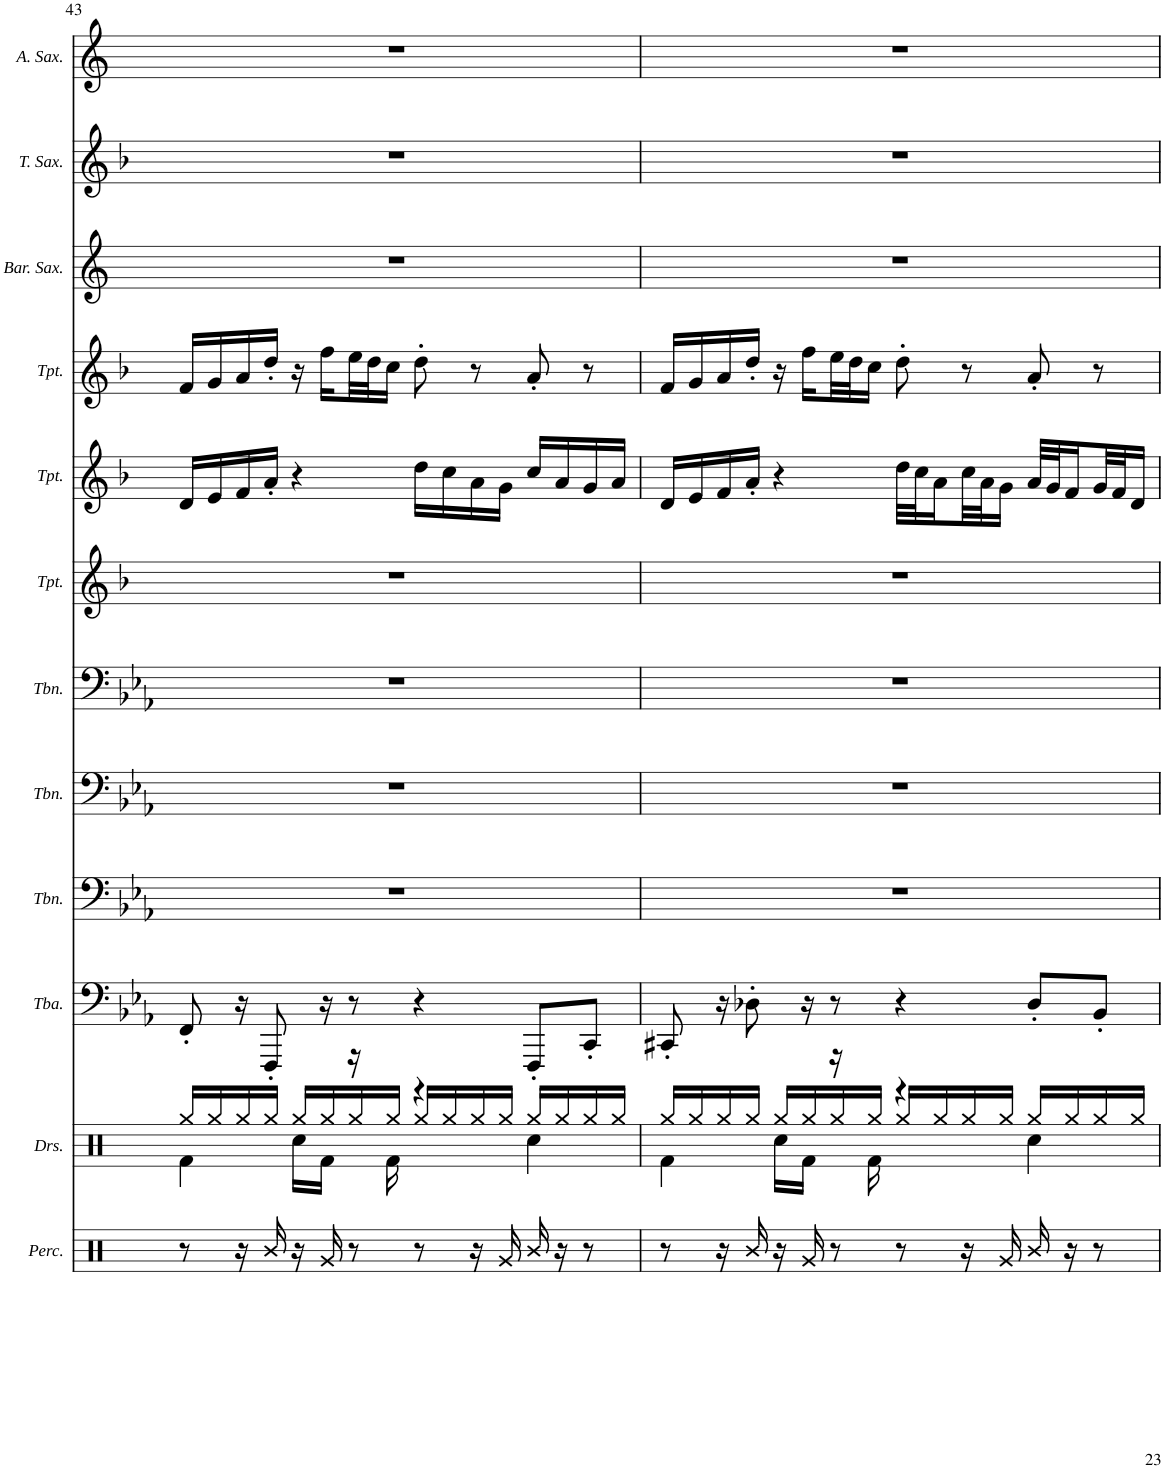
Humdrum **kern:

**kern	**kern	**kern	**kern	**kern	**kern	**kern	**kern	**kern	**kern	**kern	**kern
*part12	*part11	*part10	*part9	*part8	*part7	*part6	*part5	*part4	*part3	*part2	*part1
*staff12	*staff11	*staff10	*staff9	*staff8	*staff7	*staff6	*staff5	*staff4	*staff3	*staff2	*staff1
*I"Percussion	*I"Drumset	*I"Tuba	*I"Trombone	*I"Trombone	*I"Trombone	*I"Trumpet	*I"Trumpet	*I"Trumpet	*I"Baritone Saxophone	*I"Tenor Saxophone	*I"Alto Saxophone
*I'Perc.	*I'Drs.	*I'Tba.	*I'Tbn.	*I'Tbn.	*I'Tbn.	*I'Tpt.	*I'Tpt.	*I'Tpt.	*I'Bar. Sax.	*I'T. Sax.	*I'A. Sax.
!!LO:PB:g=z
*clefX	*clefX	*clefF4	*clefF4	*clefF4	*clefF4	*clefG2	*clefG2	*clefG2	*clefG2	*clefG2	*clefG2
*	*	*	*	*	*	*Trd1c2	*Trd1c2	*Trd1c2	*Trd12c21	*Trd8c14	*Trd5c9
*k[]	*k[]	*k[b-e-a-]	*k[b-e-a-]	*k[b-e-a-]	*k[b-e-a-]	*k[b-]	*k[b-]	*k[b-]	*k[]	*k[b-]	*k[]
*M4/4	*M4/4	*M4/4	*M4/4	*M4/4	*M4/4	*M4/4	*M4/4	*M4/4	*M4/4	*M4/4	*M4/4
=43	=43	=43	=43	=43	=43	=43	=43	=43	=43	=43	=43
*	*^	*	*	*	*	*	*	*	*	*	*
8r	4Rf\	16Rgg/LL	8FF'/	1r	1r	1r	1r	16d/LL	16f/LL	1r	1r	1r
.	.	16Rgg/	.	.	.	.	.	16e/	16g/	.	.	.
16r	.	16Rgg/	16r	.	.	.	.	16f/	16a/	.	.	.
16R/	.	16Rgg/JJ	8FFF'/	.	.	.	.	16a'/JJ	16dd'/JJ	.	.	.
16r	16Rcc\LL	16Rgg/LL	.	.	.	.	.	4r	16r	.	.	.
16Rg/	16Rf\JJ	16Rgg/	16r	.	.	.	.	.	16ff\LL	.	.	.
8r	16r	16Rgg/	8r	.	.	.	.	.	32ee\L	.	.	.
.	.	.	.	.	.	.	.	.	32dd\J	.	.	.
.	16Rf\	16Rgg/JJ	.	.	.	.	.	.	16cc\JJ	.	.	.
8r	4r	16Rgg/LL	4r	.	.	.	.	16dd\LL	8dd'\	.	.	.
.	.	16Rgg/	.	.	.	.	.	16cc\	.	.	.	.
16r	.	16Rgg/	.	.	.	.	.	16a\	8r	.	.	.
16Rg/	.	16Rgg/JJ	.	.	.	.	.	16g\JJ	.	.	.	.
16R/	4Rcc\	16Rgg/LL	8FFF'/L	.	.	.	.	16cc/LL	8a'/	.	.	.
16r	.	16Rgg/	.	.	.	.	.	16a/	.	.	.	.
8r	.	16Rgg/	8CC'/J	.	.	.	.	16g/	8r	.	.	.
.	.	16Rgg/JJ	.	.	.	.	.	16a/JJ	.	.	.	.
=44	=44	=44	=44	=44	=44	=44	=44	=44	=44	=44	=44	=44
8r	4Rf\	16Rgg/LL	8CC#X'/	1r	1r	1r	1r	16d/LL	16f/LL	1r	1r	1r
.	.	16Rgg/	.	.	.	.	.	16e/	16g/	.	.	.
16r	.	16Rgg/	16r	.	.	.	.	16f/	16a/	.	.	.
16R/	.	16Rgg/JJ	8D-X'\	.	.	.	.	16a'/JJ	16dd'/JJ	.	.	.
16r	16Rcc\LL	16Rgg/LL	.	.	.	.	.	4r	16r	.	.	.
16Rg/	16Rf\JJ	16Rgg/	16r	.	.	.	.	.	16ff\LL	.	.	.
8r	16r	16Rgg/	8r	.	.	.	.	.	32ee\L	.	.	.
.	.	.	.	.	.	.	.	.	32dd\J	.	.	.
.	16Rf\	16Rgg/JJ	.	.	.	.	.	.	16cc\JJ	.	.	.
8r	4r	16Rgg/LL	4r	.	.	.	.	32dd\LLL	8dd'\	.	.	.
.	.	.	.	.	.	.	.	32cc\J	.	.	.	.
.	.	16Rgg/	.	.	.	.	.	16a\	.	.	.	.
16r	.	16Rgg/	.	.	.	.	.	32cc\L	8r	.	.	.
.	.	.	.	.	.	.	.	32a\J	.	.	.	.
16Rg/	.	16Rgg/JJ	.	.	.	.	.	16g\JJ	.	.	.	.
16R/	4Rcc\	16Rgg/LL	8D-'/L	.	.	.	.	32a/LLL	8a'/	.	.	.
.	.	.	.	.	.	.	.	32g/J	.	.	.	.
16r	.	16Rgg/	.	.	.	.	.	16f/	.	.	.	.
8r	.	16Rgg/	8BB-'/J	.	.	.	.	32g/L	8r	.	.	.
.	.	.	.	.	.	.	.	32f/J	.	.	.	.
.	.	16Rgg/JJ	.	.	.	.	.	16d/JJ	.	.	.	.
*	*v	*v	*	*	*	*	*	*	*	*	*	*
=	=	=	=	=	=	=	=	=	=	=	=
*-	*-	*-	*-	*-	*-	*-	*-	*-	*-	*-	*-
